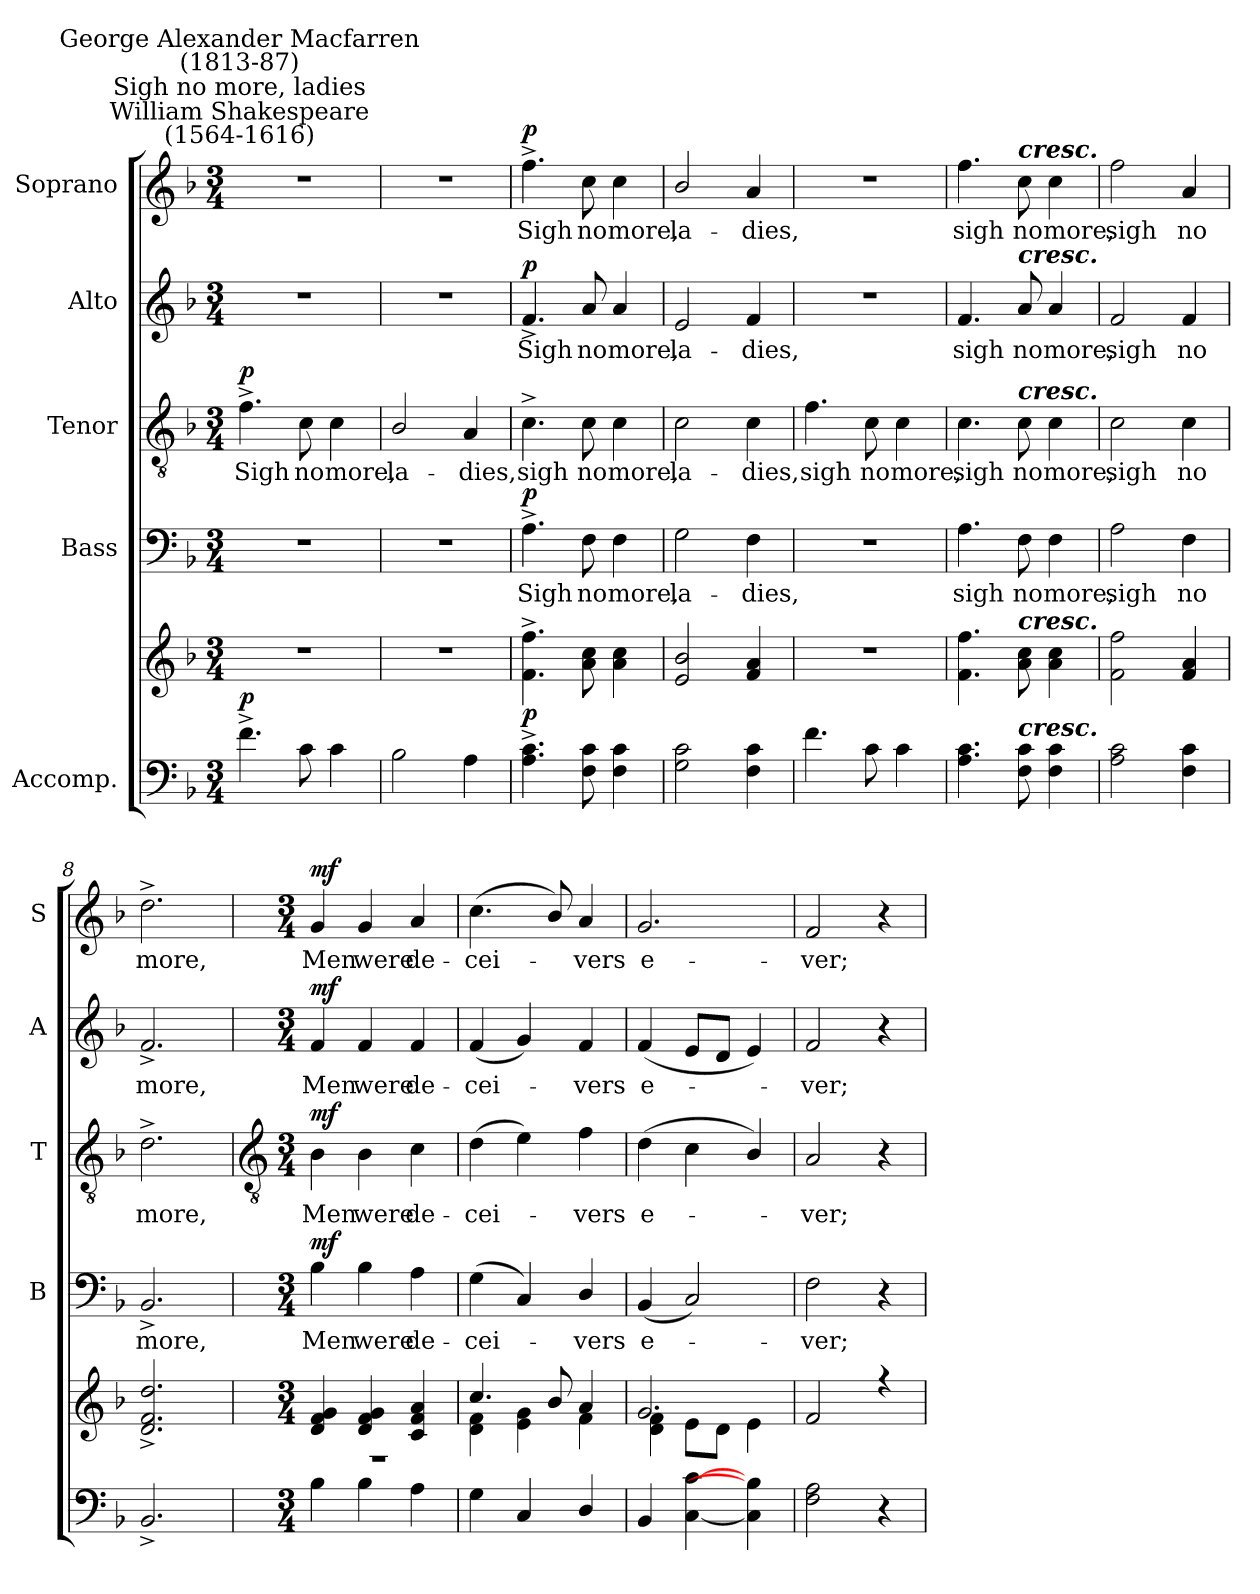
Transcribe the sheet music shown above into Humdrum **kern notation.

**kern	**kern	**dynam	**kern	**text	**dynam	**kern	**text	**dynam	**kern	**text	**dynam	**kern	**text	**dynam
*part5	*part5	*part5	*part4	*part4	*part4	*part3	*part3	*part3	*part2	*part2	*part2	*part1	*part1	*part1
*staff6	*staff5	*staff5/6	*staff4	*staff4	*staff4	*staff3	*staff3	*staff3	*staff2	*staff2	*staff2	*staff1	*staff1	*staff1
*I"Accomp.	*	*	*I"Bass	*	*	*I"Tenor	*	*	*I"Alto	*	*	*I"Soprano	*	*
*	*	*	*I'B	*	*	*I'T	*	*	*I'A	*	*	*I'S	*	*
*clefF4	*clefG2	*	*clefF4	*	*	*clefGv2	*	*	*clefG2	*	*	*clefG2	*	*
*k[b-]	*k[b-]	*	*k[b-]	*	*	*k[b-]	*	*	*k[b-]	*	*	*k[b-]	*	*
*F:	*F:	*	*F:	*	*	*F:	*	*	*F:	*	*	*F:	*	*
*M3/4	*M3/4	*	*M3/4	*	*	*M3/4	*	*	*M3/4	*	*	*M3/4	*	*
*MM92	*MM92	*	*MM92	*	*	*MM92	*	*	*MM92	*	*	*MM92	*	*
=1	=1	=1	=1	=1	=1	=1	=1	=1	=1	=1	=1	=1	=1	=1
!	!	!	!	!	!	!	!	!	!	!	!	!LO:TX:a:cj:t=William Shakespeare\n(1564-1616)	!	!
!	!	!	!	!	!	!	!	!	!	!	!	!LO:TX:a:cj:t=Sigh no more, ladies	!	!
!	!	!	!	!	!	!	!	!	!	!	!	!LO:TX:a:cj:t=George Alexander Macfarren\n(1813-87)	!	!
!	!LO:N:vis=1	!LO:DY:a=2	!LO:N:vis=1	!	!	!	!LO:LY:b	!LO:DY:b	!LO:N:vis=1	!	!	!LO:N:vis=1	!	!
4.f^	2.r	p	2.r	.	.	4.f^	Sigh	p	2.r	.	.	2.r	.	.
!	!	!	!	!	!	!	!LO:LY:b	!	!	!	!	!	!	!
8c	.	.	.	.	.	8c	no	.	.	.	.	.	.	.
!	!	!	!	!	!	!	!LO:LY:b	!	!	!	!	!	!	!
4c	.	.	.	.	.	4c	more,	.	.	.	.	.	.	.
=2	=2	=2	=2	=2	=2	=2	=2	=2	=2	=2	=2	=2	=2	=2
!	!LO:N:vis=1	!	!LO:N:vis=1	!	!	!	!LO:LY:b	!	!LO:N:vis=1	!	!	!LO:N:vis=1	!	!
2B-\	2.r	.	2.r	.	.	2B-/	la-	.	2.r	.	.	2.r	.	.
!	!	!	!	!	!	!	!LO:LY:b	!	!	!	!	!	!	!
4A	.	.	.	.	.	4A	-dies,	.	.	.	.	.	.	.
=3	=3	=3	=3	=3	=3	=3	=3	=3	=3	=3	=3	=3	=3	=3
!	!	!LO:DY:b	!	!LO:LY:b	!LO:DY:b	!	!LO:LY:b	!	!	!LO:LY:b	!LO:DY:b	!	!LO:LY:b	!LO:DY:b
4.A^ 4.c^	4.f^ 4.ff^	p	4.A^	Sigh	p	4.c^	sigh	.	4.f^	Sigh	p	4.ff^	Sigh	p
!	!	!	!	!LO:LY:b	!	!	!LO:LY:b	!	!	!LO:LY:b	!	!	!LO:LY:b	!
8F 8c	8a 8cc	.	8F	no	.	8c	no	.	8a	no	.	8cc	no	.
!	!	!	!	!LO:LY:b	!	!	!LO:LY:b	!	!	!LO:LY:b	!	!	!LO:LY:b	!
4F 4c	4a 4cc	.	4F	more,	.	4c	more,	.	4a	more,	.	4cc	more,	.
=4	=4	=4	=4	=4	=4	=4	=4	=4	=4	=4	=4	=4	=4	=4
!	!	!	!	!LO:LY:b	!	!	!LO:LY:b	!	!	!LO:LY:b	!	!	!LO:LY:b	!
2G 2c	2e 2b-	.	2G	la-	.	2c	la-	.	2e	la-	.	2b-/	la-	.
!	!	!	!	!LO:LY:b	!	!	!LO:LY:b	!	!	!LO:LY:b	!	!	!LO:LY:b	!
4F 4c	4f 4a	.	4F	-dies,	.	4c	-dies,	.	4f	-dies,	.	4a	-dies,	.
=5	=5	=5	=5	=5	=5	=5	=5	=5	=5	=5	=5	=5	=5	=5
!	!LO:N:vis=1	!	!LO:N:vis=1	!	!	!	!LO:LY:b	!	!LO:N:vis=1	!	!	!LO:N:vis=1	!	!
4.f	2.r	.	2.r	.	.	4.f	sigh	.	2.r	.	.	2.r	.	.
!	!	!	!	!	!	!	!LO:LY:b	!	!	!	!	!	!	!
8c	.	.	.	.	.	8c	no	.	.	.	.	.	.	.
!	!	!	!	!	!	!	!LO:LY:b	!	!	!	!	!	!	!
4c	.	.	.	.	.	4c	more,	.	.	.	.	.	.	.
=6	=6	=6	=6	=6	=6	=6	=6	=6	=6	=6	=6	=6	=6	=6
!	!	!	!	!LO:LY:b	!	!	!LO:LY:b	!	!	!LO:LY:b	!	!	!LO:LY:b	!
4.A 4.c	4.f 4.ff	.	4.A	sigh	.	4.c	sigh	.	4.f	sigh	.	4.ff	sigh	.
!	!	!	!	!	!	!	!	!	!	!	!	!LO:TX:a:Bi:t=cresc.	!	!
!	!	!	!	!	!	!	!	!	!LO:TX:a:Bi:t=cresc.	!	!	!	!	!
!	!	!	!	!	!	!LO:TX:a:Bi:t=cresc.	!	!	!	!	!	!	!	!
!	!LO:TX:a:Bi:t=cresc.	!	!	!	!	!	!	!	!	!	!	!	!	!
!LO:TX:a:Bi:t=cresc.	!	!	!	!	!	!	!	!	!	!	!	!	!	!
!	!	!	!	!LO:LY:b	!	!	!LO:LY:b	!	!	!LO:LY:b	!	!	!LO:LY:b	!
8F 8c	8a 8cc	.	8F	no	.	8c	no	.	8a	no	.	8cc	no	.
!	!	!	!	!LO:LY:b	!	!	!LO:LY:b	!	!	!LO:LY:b	!	!	!LO:LY:b	!
4F 4c	4a 4cc	.	4F	more,	.	4c	more,	.	4a	more,	.	4cc	more,	.
=7	=7	=7	=7	=7	=7	=7	=7	=7	=7	=7	=7	=7	=7	=7
!	!	!	!	!LO:LY:b	!	!	!LO:LY:b	!	!	!LO:LY:b	!	!	!LO:LY:b	!
2A 2c	2f 2ff	.	2A	sigh	.	2c	sigh	.	2f	sigh	.	2ff	sigh	.
!	!	!	!	!LO:LY:b	!	!	!LO:LY:b	!	!	!LO:LY:b	!	!	!LO:LY:b	!
4F 4c	4f 4a	.	4F	no	.	4c	no	.	4f	no	.	4a	no	.
=8	=8	=8	=8	=8	=8	=8	=8	=8	=8	=8	=8	=8	=8	=8
!	!	!	!	!LO:LY:b	!	!	!LO:LY:b	!	!	!LO:LY:b	!	!	!LO:LY:b	!
2.BB-^	2.d^ 2.f^ 2.dd^	.	2.BB-^	more,	.	2.d^	more,	.	2.f^	more,	.	2.dd^	more,	.
!!LO:LB:g=z
=9	=9	=9	=9	=9	=9	=9	=9	=9	=9	=9	=9	=9	=9	=9
*	*	*	*	*	*	*clefGv2	*	*	*	*	*	*	*	*
*M3/4	*M3/4	*	*M3/4	*	*	*M3/4	*	*	*M3/4	*	*	*M3/4	*	*
*	*^	*	*	*	*	*	*	*	*	*	*	*	*	*
!	!	!LO:N:vis=1	!LO:DY:b=2	!	!LO:LY:b	!	!	!LO:LY:b	!	!	!LO:LY:b	!	!	!LO:LY:b	!
!	!	!	!LO:DY:n=1:b	!	!	!LO:DY:b	!	!	!LO:DY:b	!	!	!LO:DY:b	!	!	!LO:DY:b
4B-	4d 4f 4g	2.r	mf mf	4B-	Men	mf	4B-	Men	mf	4f	Men	mf	4g	Men	mf
!	!	!	!	!	!LO:LY:b	!	!	!LO:LY:b	!	!	!LO:LY:b	!	!	!LO:LY:b	!
4B-	4d 4f 4g	.	.	4B-	were	.	4B-	were	.	4f	were	.	4g	were	.
!	!	!	!	!	!LO:LY:b	!	!	!LO:LY:b	!	!	!LO:LY:b	!	!	!LO:LY:b	!
4A	4c 4f 4a	.	.	4A	de-	.	4c	de-	.	4f	de-	.	4a	de-	.
=10	=10	=10	=10	=10	=10	=10	=10	=10	=10	=10	=10	=10	=10	=10	=10
!	!	!	!	!	!LO:LY:b	!	!	!LO:LY:b	!	!	!LO:LY:b	!	!	!LO:LY:b	!
4G	4.cc/	4d\ 4f\	.	(4G	-cei-	.	(>4d	-cei-	.	(<4f	-cei-	.	(<4.cc	-cei-	.
4C	.	4e\ 4g\	.	4C)	.	.	4e)	.	.	4g)	.	.	.	.	.
.	8b-/	.	.	.	.	.	.	.	.	.	.	.	8b-/)	.	.
!	!	!	!	!	!LO:LY:b	!	!	!LO:LY:b	!	!	!LO:LY:b	!	!	!LO:LY:b	!
4D/	4a	4f\	.	4D/	vers	.	4f	vers	.	4f	vers	.	4a	vers	.
=11	=11	=11	=11	=11	=11	=11	=11	=11	=11	=11	=11	=11	=11	=11	=11
!	!	!	!	!	!LO:LY:b	!	!	!LO:LY:b	!	!	!LO:LY:b	!	!	!LO:LY:b	!
4BB-	2.g	4d\ 4f\	.	(<4BB-	e-	.	(>4d	e-	.	(<4f	e-	.	2.g	e-	.
[4C [4c	.	8e\L	.	2C)	.	.	4c	.	.	8eL	.	.	.	.	.
.	.	8d\J	.	.	.	.	.	.	.	8dJ	.	.	.	.	.
4C] 4B-]	.	4e\	.	.	.	.	4B-/)	.	.	4e)	.	.	.	.	.
=12	=12	=12	=12	=12	=12	=12	=12	=12	=12	=12	=12	=12	=12	=12	=12
!	!	!LO:N:vis=1	!	!	!LO:LY:b	!	!	!LO:LY:b	!	!	!LO:LY:b	!	!	!LO:LY:b	!
2F 2A	2f	2.ryy	.	2F	ver;	.	2A	ver;	.	2f	ver;	.	2f	-ver;	.
4r	4r	.	.	4r	.	.	4r	.	.	4r	.	.	4r	.	.
*	*v	*v	*	*	*	*	*	*	*	*	*	*	*	*	*
=	=	=	=	=	=	=	=	=	=	=	=	=	=	=
*-	*-	*-	*-	*-	*-	*-	*-	*-	*-	*-	*-	*-	*-	*-
